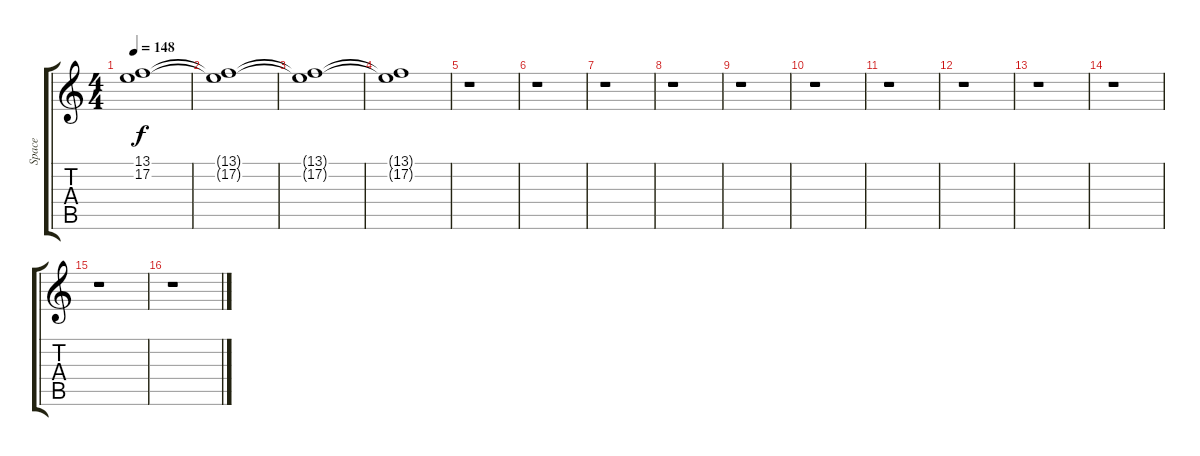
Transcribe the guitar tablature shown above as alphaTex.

\track ("Space" "Space") {instrument fx6goblins}
\staff {score tabs}
\tuning (E4 B3 G3 D3 A2 E2) {hide}
\ts (4 4)
\tempo 148
\clef g2
\ks c
(13.1{t} 17.2{t}).1{dy f} |
(13.1{t} 17.2{t}).1 |
(13.1{t} 17.2{t}).1 |
(13.1{t} 17.2{t}).1 |
r.1 |
r.1 |
r.1 |
r.1 |
r.1 |
r.1 |
r.1 |
r.1 |
r.1 |
r.1 |
r.1 |
r.1
